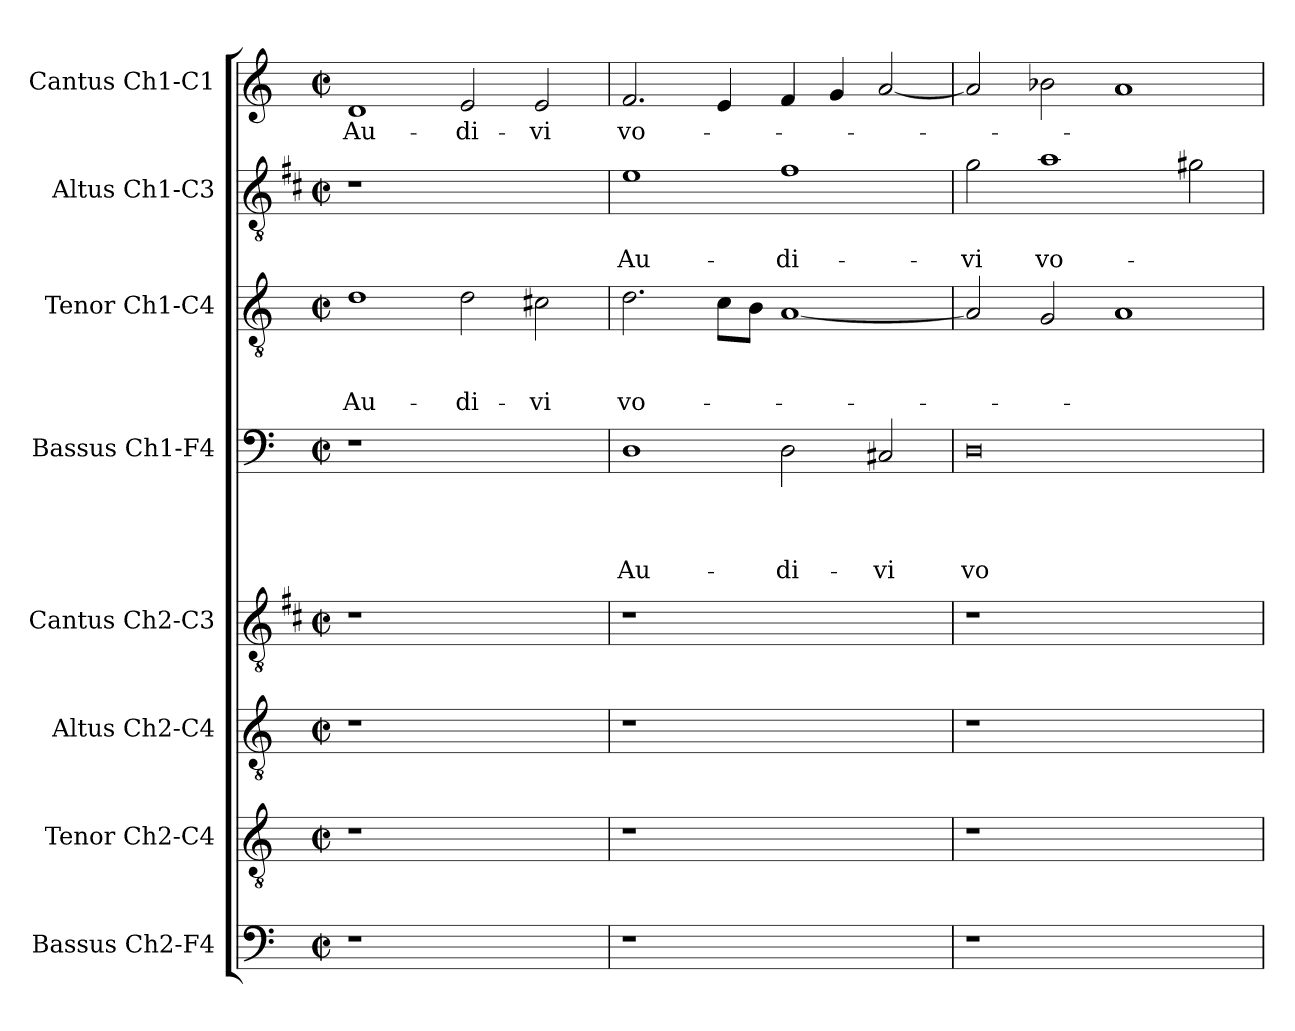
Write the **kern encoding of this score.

**kern	**kern	**kern	**kern	**kern	**text	**text	**text	**text	**kern	**text	**text	**text	**kern	**text	**text	**kern	**text
*part8	*part7	*part6	*part5	*part4	*part4	*part4	*part4	*part4	*part3	*part3	*part3	*part3	*part2	*part2	*part2	*part1	*part1
*staff8	*staff7	*staff6	*staff5	*staff4	*staff4	*staff4	*staff4	*staff4	*staff3	*staff3	*staff3	*staff3	*staff2	*staff2	*staff2	*staff1	*staff1
*I"Bassus Ch2-F4	*I"Tenor Ch2-C4	*I"Altus Ch2-C4	*I"Cantus Ch2-C3	*I"Bassus Ch1-F4	*	*	*	*	*I"Tenor Ch1-C4	*	*	*	*I"Altus Ch1-C3	*	*	*I"Cantus Ch1-C1	*
*	*	*	*	*I'B	*	*	*	*	*I'T	*	*	*	*I'A	*	*	*I'C	*
*clefF4	*clefGv2	*clefGv2	*clefGv2	*clefF4	*	*	*	*	*clefGv2	*	*	*	*clefGv2	*	*	*clefG2	*
*	*	*	*ITrd1c2	*	*	*	*	*	*	*	*	*	*ITrd1c2	*	*	*	*
*k[]	*k[]	*k[]	*k[]	*k[]	*	*	*	*	*k[]	*	*	*	*k[]	*	*	*k[]	*
*C:	*C:	*C:	*C:	*C:	*	*	*	*	*C:	*	*	*	*C:	*	*	*C:	*
*M2/2	*M2/2	*M2/2	*M2/2	*M2/2	*	*	*	*	*M2/2	*	*	*	*M2/2	*	*	*M2/2	*
*met(c|)	*met(c|)	*met(c|)	*met(c|)	*met(c|)	*	*	*	*	*met(c|)	*	*	*	*met(c|)	*	*	*met(c|)	*
=1	=1	=1	=1	=1	=1	=1	=1	=1	=1	=1	=1	=1	=1	=1	=1	=1	=1
!	!	!	!	!	!	!	!	!	!	!	!	!LO:LY:b	!	!	!	!	!LO:LY:b
1r	1r	1r	1r	1r	.	.	.	.	1d	.	.	Au-	1r	.	.	1d	Au-
!	!	!	!	!	!	!	!	!	!	!	!	!LO:LY:b	!	!	!	!	!LO:LY:b
1ryy	1ryy	1ryy	1ryy	1ryy	.	.	.	.	2d\	.	.	-di-	1ryy	.	.	2e/	-di-
!	!	!	!	!	!	!	!	!	!	!	!	!LO:LY:b	!	!	!	!	!LO:LY:b
.	.	.	.	.	.	.	.	.	2c#X\	.	.	-vi	.	.	.	2e/	-vi
=2	=2	=2	=2	=2	=2	=2	=2	=2	=2	=2	=2	=2	=2	=2	=2	=2	=2
!	!	!	!	!	!	!	!	!LO:LY:b	!	!	!	!LO:LY:b	!	!	!LO:LY:b	!	!LO:LY:b
1r	1r	1r	1r	1D	.	.	.	Au-	2.d\	.	.	vo-	1d	.	Au-	2.f/	vo-
.	.	.	.	.	.	.	.	.	8c\L	.	.	.	.	.	.	4e/	.
.	.	.	.	.	.	.	.	.	8B\J	.	.	.	.	.	.	.	.
!	!	!	!	!	!	!	!	!LO:LY:b	!	!	!	!	!	!	!LO:LY:b	!	!
1ryy	1ryy	1ryy	1ryy	2D\	.	.	.	-di-	[1A	.	.	.	1e	.	-di-	4f/	.
.	.	.	.	.	.	.	.	.	.	.	.	.	.	.	.	4g/	.
!	!	!	!	!	!	!	!	!LO:LY:b	!	!	!	!	!	!	!	!	!
.	.	.	.	2C#X/	.	.	.	-vi	.	.	.	.	.	.	.	[2a/	.
=3	=3	=3	=3	=3	=3	=3	=3	=3	=3	=3	=3	=3	=3	=3	=3	=3	=3
!	!	!	!	!	!	!	!	!LO:LY:b	!	!	!	!	!	!	!LO:LY:b	!	!
1r	1r	1r	1r	0D	.	.	.	vo-	2A/]	.	.	.	2f\	.	-vi	2a/]	.
!	!	!	!	!	!	!	!	!	!	!	!	!	!	!	!LO:LY:b	!	!
.	.	.	.	.	.	.	.	.	2G/	.	.	.	1g	.	vo-	2b-X\	.
1ryy	1ryy	1ryy	1ryy	.	.	.	.	.	1A	.	.	.	.	.	.	1a	.
.	.	.	.	.	.	.	.	.	.	.	.	.	2f#X\	.	.	.	.
=	=	=	=	=	=	=	=	=	=	=	=	=	=	=	=	=	=
*-	*-	*-	*-	*-	*-	*-	*-	*-	*-	*-	*-	*-	*-	*-	*-	*-	*-
